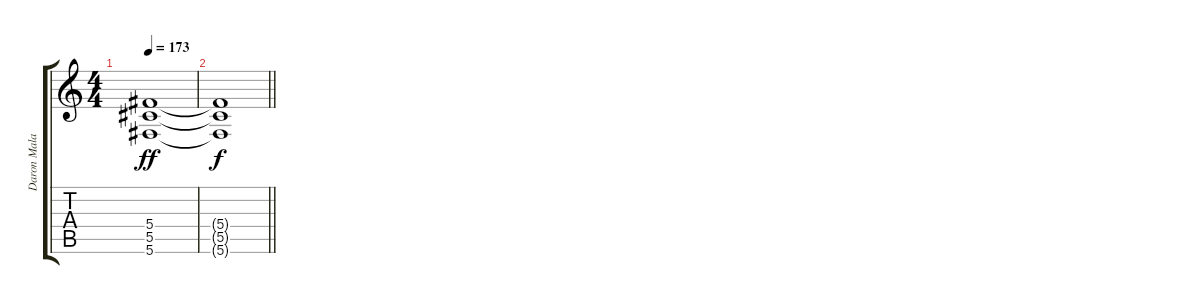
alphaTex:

\track ("Daron Malakian" "Daron Mala") {instrument overdrivenguitar}
\staff {score tabs}
\tuning (Eb4 Bb3 Gb3 Db3 Ab2 Db2) {hide}
\ts (4 4)
\tempo 173
\clef g2
\ks c
(5.4 5.5 5.6).1{dy ff} |
\barLineRight lightlight
(5.4{t} 5.5{t} 5.6{t}).1{dy f}
